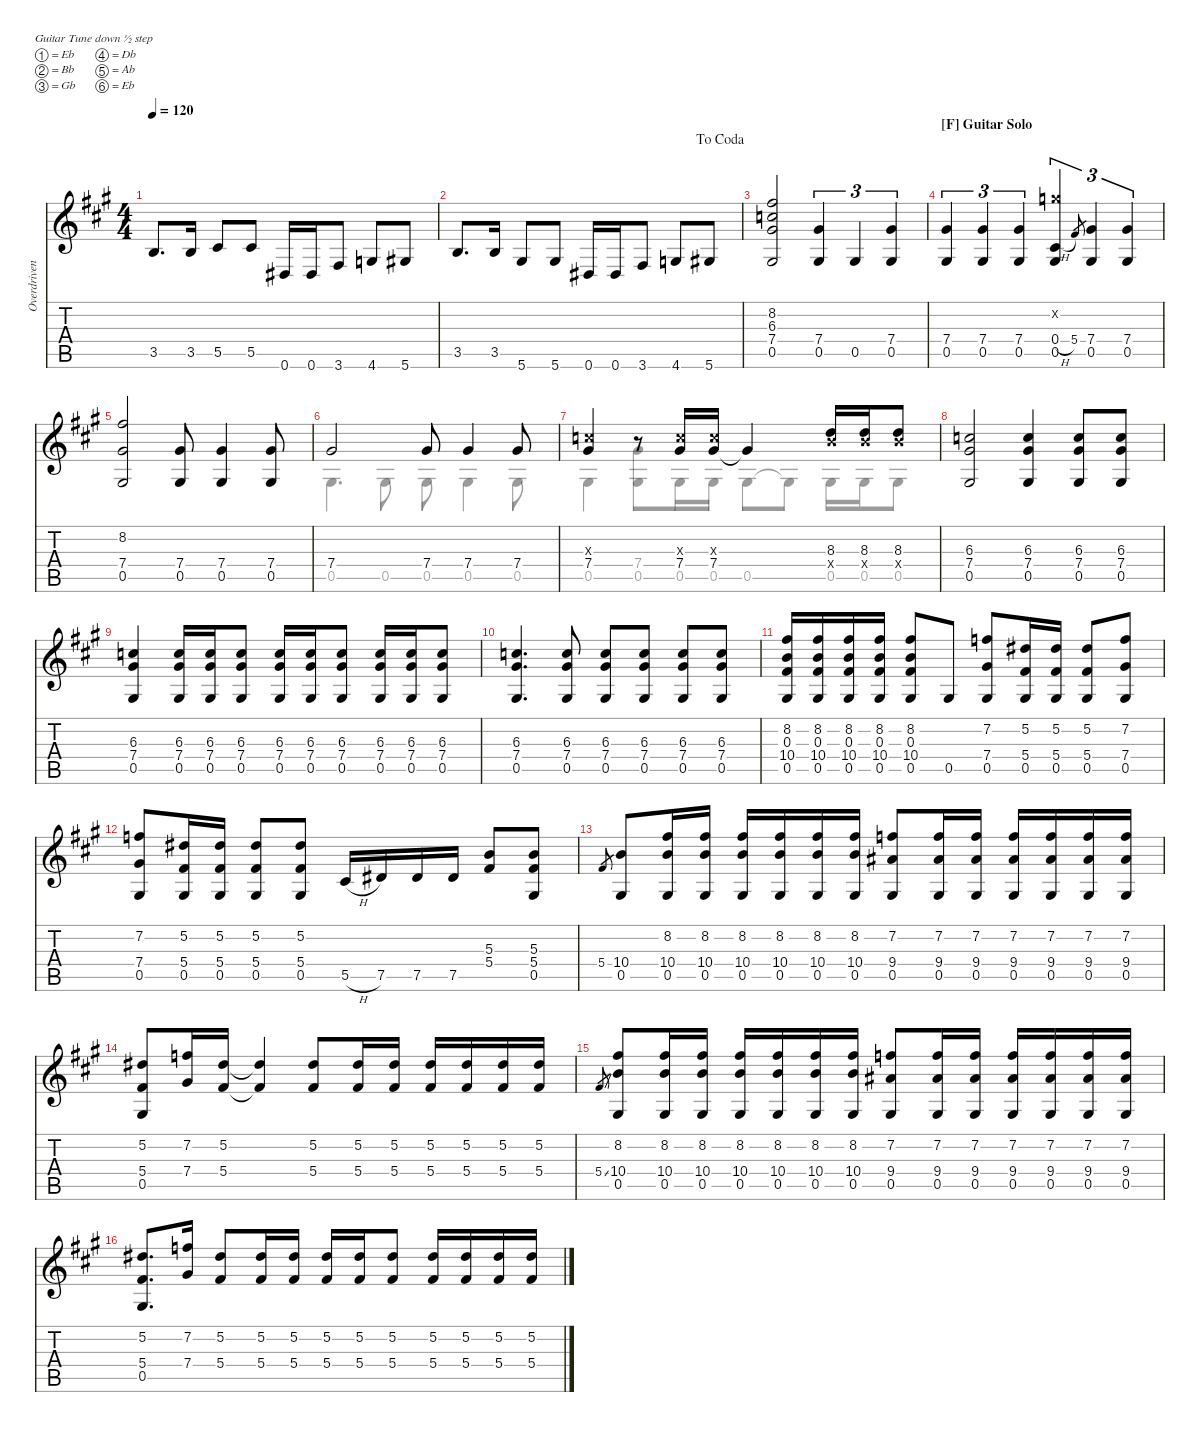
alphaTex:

\defaultSystemsLayout 4
\hideDynamics
\bracketExtendMode nobrackets
\otherSystemsTrackNameOrientation horizontal
\track ("Overdriven Gtr. Tuned Down 1/2 Step" "Overdriven") {instrument overdrivenguitar}
\staff {score tabs}
\tuning (Eb4 Bb3 Gb3 Db3 Ab2 Eb2)
\voice
\ts (4 4)
\tempo 120
\clef g2
\ks a
3.5{acc forcenatural}.8{d dy mf beam Up} 3.5{acc forcenatural}.16{beam Up} 5.5{acc #}.8{beam Up} 5.5{acc #}.8{beam Up} 0.6{acc #}.16{beam Up} 0.6{acc #}.16{beam Up} 3.6{acc #}.8{beam Up} 4.6{acc forcenatural}.8{beam Up} 5.6{acc #}.8{beam Up} |
\jump dacoda
3.5{acc forcenatural}.8{d beam Up} 3.5{acc forcenatural}.16{beam Up} 5.6{acc #}.8{beam Up} 5.6{acc #}.8{beam Up} 0.6{acc #}.16{beam Up} 0.6{acc #}.16{beam Up} 3.6{acc #}.8{beam Up} 4.6{acc forcenatural}.8{beam Up} 5.6{acc #}.8{beam Up} |
(8.2{acc #} 6.3{acc forcenatural} 7.4{acc #} 0.5{acc #}).2{beam Up} (7.4{acc #} 0.5{acc #}).4{tu (3 2) beam Up} 0.5{acc #}.4{tu (3 2) beam Up} (7.4{acc #} 0.5{acc #}).4{tu (3 2) beam Up} |
\section ("F" "Guitar Solo")
(7.4{acc #} 0.5{acc #}).4{tu (3 2) beam Up} (7.4{acc #} 0.5{acc #}).4{tu (3 2) beam Up} (7.4{acc #} 0.5{acc #}).4{tu (3 2) beam Up} (9.2{x acc forcenatural} 0.4{h acc #} 0.5{acc #}).4{tu (3 2) beam Up} 5.4{acc #}.8{gr beam Up} (7.4{acc #} 0.5{acc #}).4{tu (3 2) beam Up} (7.4{acc #} 0.5{acc #}).4{tu (3 2) beam Up} |
(8.2{acc #} 7.4{acc #} 0.5{acc #}).2{beam Up} (7.4{acc #} 0.5{acc #}).8{beam Up} (7.4{acc #} 0.5{acc #}).4{beam Up} (7.4{acc #} 0.5{acc #}).8{beam Up} |
7.4{acc #}.2{beam Up} 7.4{acc #}.8{beam Up} 7.4{acc #}.4{beam Up} 7.4{acc #}.8{beam Up} |
(6.3{x acc forcenatural} 7.4{acc #}).4{beam Up} r.8{beam Up} (6.3{x acc forcenatural} 7.4{acc #}).16{beam Up} (6.3{x acc forcenatural} 7.4{acc #}).16{beam Up} 7.4{t acc #}.4{beam Up} (8.3{acc forcenatural} 10.4{x acc forcenatural}).16{beam Up} (8.3{acc forcenatural} 10.4{x acc forcenatural}).16{beam Up} (8.3{acc forcenatural} 10.4{x acc forcenatural}).8{beam Up} |
(6.3{acc forcenatural} 7.4{acc #} 0.5{acc #}).2{beam Up} (6.3{acc forcenatural} 7.4{acc #} 0.5{acc #}).4{beam Up} (6.3{acc forcenatural} 7.4{acc #} 0.5{acc #}).8{beam Up} (6.3{acc forcenatural} 7.4{acc #} 0.5{acc #}).8{beam Up} |
(6.3{acc forcenatural} 7.4{acc #} 0.5{acc #}).4{beam Up} (6.3{acc forcenatural} 7.4{acc #} 0.5{acc #}).16{beam Up} (6.3{acc forcenatural} 7.4{acc #} 0.5{acc #}).16{beam Up} (6.3{acc forcenatural} 7.4{acc #} 0.5{acc #}).8{beam Up} (6.3{acc forcenatural} 7.4{acc #} 0.5{acc #}).16{beam Up} (6.3{acc forcenatural} 7.4{acc #} 0.5{acc #}).16{beam Up} (6.3{acc forcenatural} 7.4{acc #} 0.5{acc #}).8{beam Up} (6.3{acc forcenatural} 7.4{acc #} 0.5{acc #}).16{beam Up} (6.3{acc forcenatural} 7.4{acc #} 0.5{acc #}).16{beam Up} (6.3{acc forcenatural} 7.4{acc #} 0.5{acc #}).8{beam Up} |
(6.3{acc forcenatural} 7.4{acc #} 0.5{acc #}).4{d beam Up} (6.3{acc forcenatural} 7.4{acc #} 0.5{acc #}).8{beam Up} (6.3{acc forcenatural} 7.4{acc #} 0.5{acc #}).8{beam Up} (6.3{acc forcenatural} 7.4{acc #} 0.5{acc #}).8{beam Up} (6.3{acc forcenatural} 7.4{acc #} 0.5{acc #}).8{beam Up} (6.3{acc forcenatural} 7.4{acc #} 0.5{acc #}).8{beam Up} |
(8.2{acc #} 10.4{acc forcenatural} 0.3{acc #} 0.5{acc #}).16{beam Up} (8.2{acc #} 10.4{acc forcenatural} 0.3{acc #} 0.5{acc #}).16{beam Up} (8.2{acc #} 10.4{acc forcenatural} 0.3{acc #} 0.5{acc #}).16{beam Up} (8.2{acc #} 10.4{acc forcenatural} 0.3{acc #} 0.5{acc #}).16{beam Up} (8.2{acc #} 10.4{acc forcenatural} 0.3{acc #} 0.5{acc #}).8{beam Up} 0.5{acc #}.8{beam Up} (7.2{acc forcenatural} 7.4{acc #} 0.5{acc #}).8{beam Up} (5.2{acc #} 5.4{acc #} 0.5{acc #}).16{beam Up} (5.2{acc #} 5.4{acc #} 0.5{acc #}).16{beam Up} (5.2{acc #} 5.4{acc #} 0.5{acc #}).8{beam Up} (7.2{acc forcenatural} 7.4{acc #} 0.5{acc #}).8{beam Up} |
(7.2{acc forcenatural} 7.4{acc #} 0.5{acc #}).8{beam Up} (5.2{acc #} 5.4{acc #} 0.5{acc #}).16{beam Up} (5.2{acc #} 5.4{acc #} 0.5{acc #}).16{beam Up} (5.2{acc #} 5.4{acc #} 0.5{acc #}).8{beam Up} (5.2{acc #} 5.4{acc #} 0.5{acc #}).8{beam Up} 5.5{h acc #}.16{beam Up} 7.5{acc #}.16{beam Up} 7.5{acc #}.16{beam Up} 7.5{acc #}.16{beam Up} (5.3{acc forcenatural} 5.4{acc #}).8{beam Up} (5.3{acc forcenatural} 5.4{acc #} 0.5{acc #}).8{beam Up} |
5.4{acc #}.8{gr beam Up} (10.4{acc forcenatural} 0.5{acc #}).8{beam Up} (8.2{acc #} 10.4{acc forcenatural} 0.5{acc #}).16{beam Up} (8.2{acc #} 10.4{acc forcenatural} 0.5{acc #}).16{beam Up} (8.2{acc #} 10.4{acc forcenatural} 0.5{acc #}).16{beam Up} (8.2{acc #} 10.4{acc forcenatural} 0.5{acc #}).16{beam Up} (8.2{acc #} 10.4{acc forcenatural} 0.5{acc #}).16{beam Up} (8.2{acc #} 10.4{acc forcenatural} 0.5{acc #}).16{beam Up} (7.2{acc forcenatural} 9.4{acc #} 0.5{acc #}).8{beam Up} (7.2{acc forcenatural} 9.4{acc #} 0.5{acc #}).16{beam Up} (7.2{acc forcenatural} 9.4{acc #} 0.5{acc #}).16{beam Up} (7.2{acc forcenatural} 9.4{acc #} 0.5{acc #}).16{beam Up} (7.2{acc forcenatural} 9.4{acc #} 0.5{acc #}).16{beam Up} (7.2{acc forcenatural} 9.4{acc #} 0.5{acc #}).16{beam Up} (7.2{acc forcenatural} 9.4{acc #} 0.5{acc #}).16{beam Up} |
(5.2{acc #} 5.4{acc #} 0.5{acc #}).8{beam Up} (7.2{acc forcenatural} 7.4{acc #}).16{beam Up} (5.2{acc #} 5.4{acc #}).16{beam Up} (5.2{t acc #} 5.4{t acc #}).4{beam Up} (5.2{acc #} 5.4{acc #}).8{beam Up} (5.2{acc #} 5.4{acc #}).16{beam Up} (5.2{acc #} 5.4{acc #}).16{beam Up} (5.2{acc #} 5.4{acc #}).16{beam Up} (5.2{acc #} 5.4{acc #}).16{beam Up} (5.2{acc #} 5.4{acc #}).16{beam Up} (5.2{acc #} 5.4{acc #}).16{beam Up} |
5.4{ss acc #}.8{gr beam Up} (8.2{acc #} 10.4{acc forcenatural} 0.5{acc #}).8{beam Up} (8.2{acc #} 10.4{acc forcenatural} 0.5{acc #}).16{beam Up} (8.2{acc #} 10.4{acc forcenatural} 0.5{acc #}).16{beam Up} (8.2{acc #} 10.4{acc forcenatural} 0.5{acc #}).16{beam Up} (8.2{acc #} 10.4{acc forcenatural} 0.5{acc #}).16{beam Up} (8.2{acc #} 10.4{acc forcenatural} 0.5{acc #}).16{beam Up} (8.2{acc #} 10.4{acc forcenatural} 0.5{acc #}).16{beam Up} (7.2{acc forcenatural} 9.4{acc #} 0.5{acc #}).8{beam Up} (7.2{acc forcenatural} 9.4{acc #} 0.5{acc #}).16{beam Up} (7.2{acc forcenatural} 9.4{acc #} 0.5{acc #}).16{beam Up} (7.2{acc forcenatural} 9.4{acc #} 0.5{acc #}).16{beam Up} (7.2{acc forcenatural} 9.4{acc #} 0.5{acc #}).16{beam Up} (7.2{acc forcenatural} 9.4{acc #} 0.5{acc #}).16{beam Up} (7.2{acc forcenatural} 9.4{acc #} 0.5{acc #}).16{beam Up} |
(5.2{acc #} 5.4{acc #} 0.5{acc #}).8{d beam Up} (7.2{acc forcenatural} 7.4{acc #}).16{beam Up} (5.2{acc #} 5.4{acc #}).8{beam Up} (5.2{acc #} 5.4{acc #}).16{beam Up} (5.2{acc #} 5.4{acc #}).16{beam Up} (5.2{acc #} 5.4{acc #}).16{beam Up} (5.2{acc #} 5.4{acc #}).16{beam Up} (5.2{acc #} 5.4{acc #}).8{beam Up} (5.2{acc #} 5.4{acc #}).16{beam Up} (5.2{acc #} 5.4{acc #}).16{beam Up} (5.2{acc #} 5.4{acc #}).16{beam Up} (5.2{acc #} 5.4{acc #}).16{beam Up}
\voice
\clef g2
\ottava regular
\simile none
\ks a
|
|
|
|
|
0.5{acc #}.4{d beam Down} 0.5{acc #}.8{beam Down} 0.5{acc #}.8{beam Down} 0.5{acc #}.4{beam Down} 0.5{acc #}.8{beam Down} |
0.5{acc #}.4{beam Down} (7.4{acc #} 0.5{acc #}).8{beam Down} 0.5{acc #}.16{beam Down} 0.5{acc #}.16{beam Down} 0.5{acc #}.8{beam Down} 0.5{t acc #}.8{beam Down} 0.5{acc #}.16{beam Down} 0.5{acc #}.16{beam Down} 0.5{acc #}.8{beam Down} |
|
|
|
|
|
|
|
|
